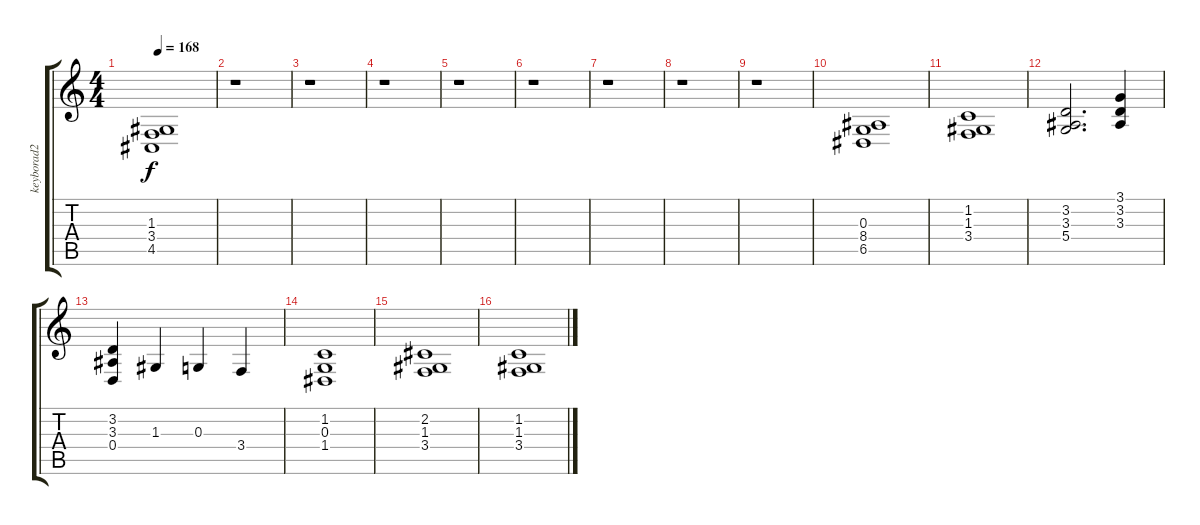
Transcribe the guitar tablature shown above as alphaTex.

\track ("keyborad2" "keyborad2") {instrument stringensemble1}
\staff {score tabs}
\tuning (E4 B3 G3 D3 A2 E2) {hide}
\ts (4 4)
\tempo 168
\clef g2
\ks c
(1.3{t} 3.4{t} 4.5{t}).1{dy f} |
r.1 |
r.1 |
r.1 |
r.1 |
r.1 |
r.1 |
r.1 |
r.1 |
(0.3 8.4 6.5).1 |
(1.2 1.3 3.4).1 |
(3.2 3.3 5.4).2{d} (3.1 3.2 3.3).4 |
(3.2 3.3 0.4).4 1.3.4 0.3.4 3.4.4 |
(1.2 0.3 1.4).1 |
(2.2 1.3 3.4).1 |
(1.2 1.3 3.4).1
